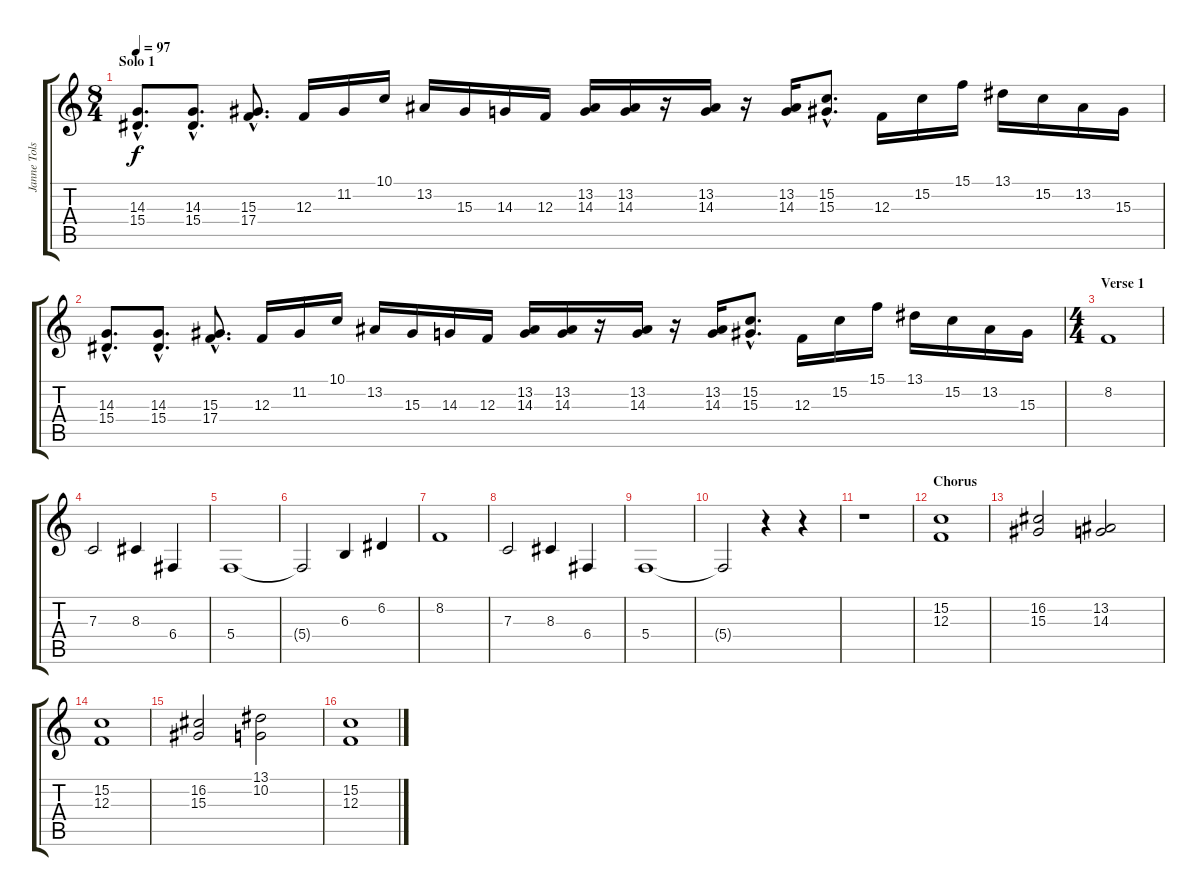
\track ("Janne Tolsa - Keyboard" "Janne Tols") {instrument stringensemble1}
\staff {score tabs}
\tuning (D4 A3 F3 C3 G2 C2) {hide}
\ts (8 4)
\section ("" "Solo 1")
\tempo 97
\clef g2
\ks c
(14.3{hac} 15.4{hac}).8{d dy f} (14.3{hac} 15.4{hac}).8{d} (15.3{hac} 17.4{hac}).8{d} 12.3.16 11.2.16 10.1.16 13.2.16 15.3.16 14.3.16 12.3.16 (13.2 14.3).16 (13.2 14.3).16 r.16 (13.2 14.3).16 r.16 (13.2 14.3).16 (15.2{hac} 15.3{hac}).8{d} 12.3.16 15.2.16 15.1.16 13.1.16 15.2.16 13.2.16 15.3.16 |
(14.3{hac} 15.4{hac}).8{d} (14.3{hac} 15.4{hac}).8{d} (15.3{hac} 17.4{hac}).8{d} 12.3.16 11.2.16 10.1.16 13.2.16 15.3.16 14.3.16 12.3.16 (13.2 14.3).16 (13.2 14.3).16 r.16 (13.2 14.3).16 r.16 (13.2 14.3).16 (15.2{hac} 15.3{hac}).8{d} 12.3.16 15.2.16 15.1.16 13.1.16 15.2.16 13.2.16 15.3.16 |
\ts (4 4)
\section ("" "Verse 1")
8.2.1 |
7.3.2 8.3.4 6.4.4 |
5.4.1 |
5.4{t}.2 6.3.4 6.2.4 |
8.2.1 |
7.3.2 8.3.4 6.4.4 |
5.4.1 |
5.4{t}.2 r.4 r.4 |
r.1 |
\section ("" "Chorus")
(15.2 12.3).1 |
(16.2 15.3).2 (13.2 14.3).2 |
(15.2 12.3).1 |
(16.2 15.3).2 (13.1 10.2).2 |
(15.2 12.3).1
